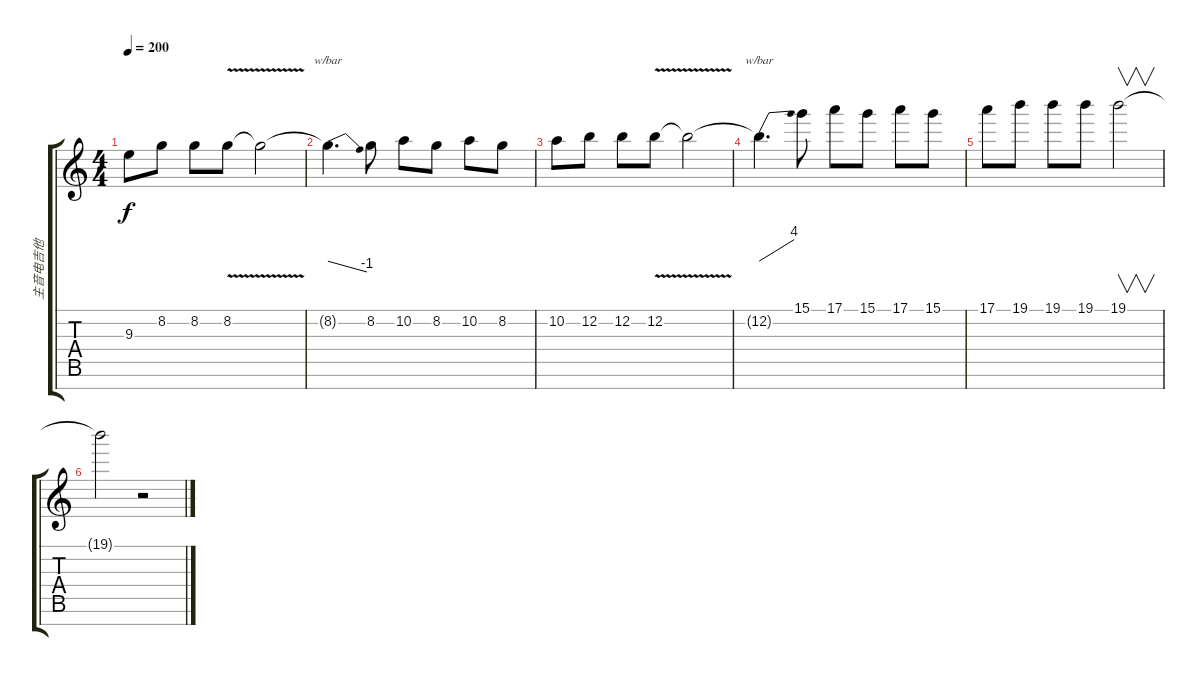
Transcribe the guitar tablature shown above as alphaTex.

\track ("主音电吉他" "主音电吉他") {instrument distortionguitar}
\staff {score tabs}
\tuning (E4 B3 G3 D3 A2 E2 B1) {hide}
\ts (4 4)
\tempo 200
\clef g2
\ks c
9.3.8{dy f} 8.2.8 8.2.8 8.2{v}.8 8.2{t}.2 |
8.2{t}.4{d tbe (dive default 0 0 60 -4)} 8.2.8 10.2.8 8.2.8 10.2.8 8.2.8 |
10.2.8 12.2.8 12.2.8 12.2{v}.8 12.2{t}.2 |
12.2{t}.4{d tbe (dive default 0 0 60 16)} 15.1.8 17.1.8 15.1.8 17.1.8 15.1.8 |
17.1.8 19.1.8 19.1.8 19.1.8 19.1.2{v} |
19.1{t}.2 r.2
